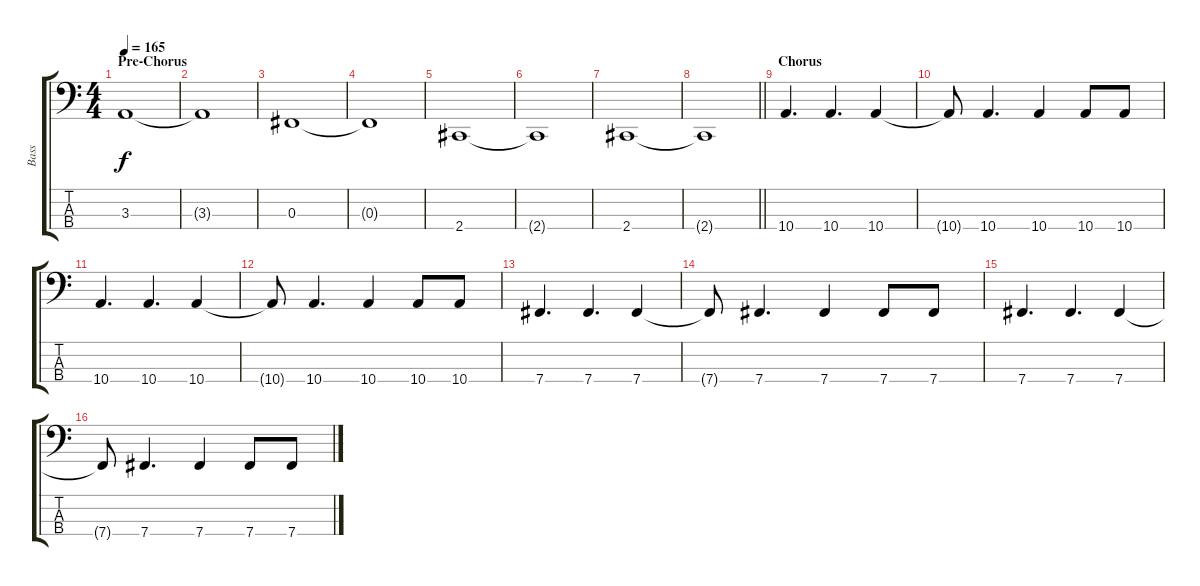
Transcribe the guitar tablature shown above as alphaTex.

\track ("Bass" "Bass") {instrument electricbasspick}
\staff {score tabs}
\tuning (E2 B1 Gb1 B0) {hide}
\ts (4 4)
\section ("" "Pre-Chorus")
\tempo 165
\clef f4
\ks c
3.3.1{dy f} |
3.3{t}.1 |
0.3.1 |
0.3{t}.1 |
2.4.1 |
2.4{t}.1 |
2.4.1 |
\barLineRight lightlight
2.4{t}.1 |
\section ("" "Chorus")
10.4.4{d} 10.4.4{d} 10.4.4 |
10.4{t}.8 10.4.4{d} 10.4.4 10.4.8 10.4.8 |
10.4.4{d} 10.4.4{d} 10.4.4 |
10.4{t}.8 10.4.4{d} 10.4.4 10.4.8 10.4.8 |
7.4.4{d} 7.4.4{d} 7.4.4 |
7.4{t}.8 7.4.4{d} 7.4.4 7.4.8 7.4.8 |
7.4.4{d} 7.4.4{d} 7.4.4 |
7.4{t}.8 7.4.4{d} 7.4.4 7.4.8 7.4.8
